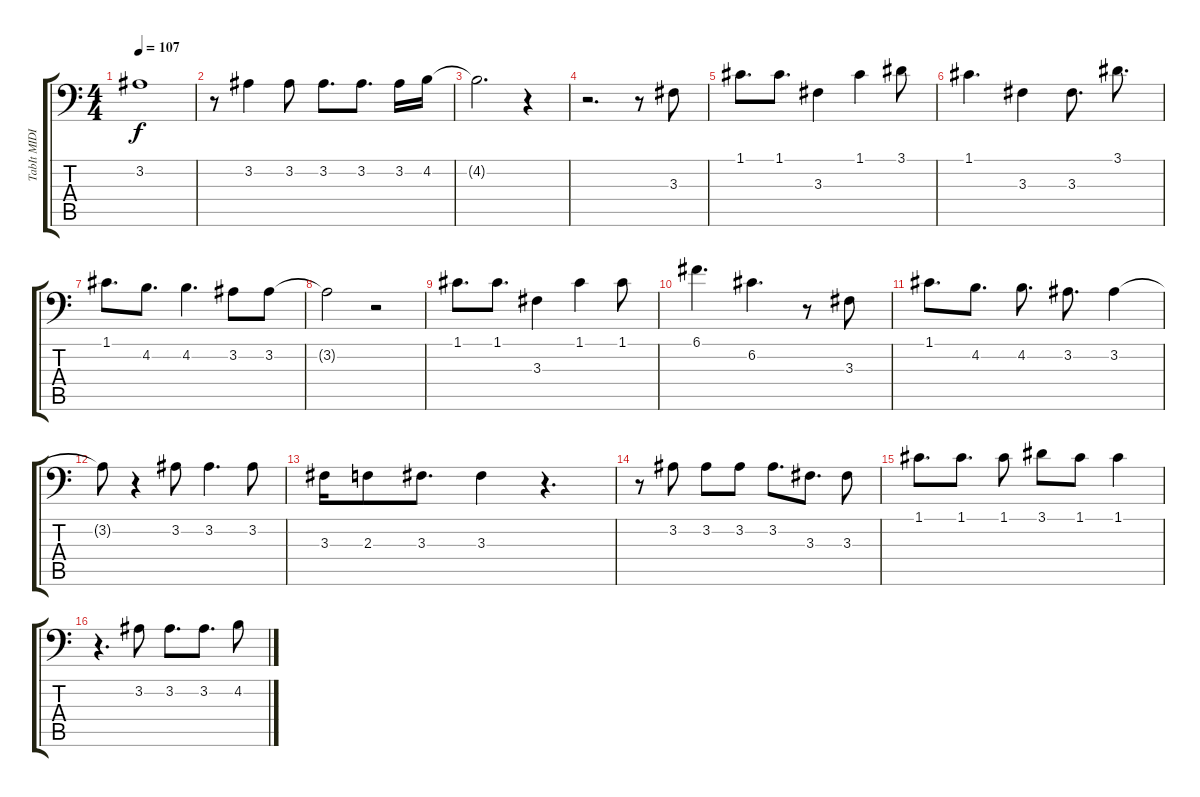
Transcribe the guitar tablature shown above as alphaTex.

\track ("TabIt MIDI - Track 1" "TabIt MIDI") {instrument oboe}
\staff {score tabs}
\tuning (C4 G3 Eb3 Bb2 F2 Bb1) {hide}
\ts (4 4)
\tempo 107
\clef f4
\ks c
3.2.1{dy f} |
r.8 3.2.4 3.2.8 3.2.8{d} 3.2.8{d} 3.2.16 4.2.16 |
4.2{t}.2{d} r.4 |
r.2{d} r.8 3.3.8 |
1.1.8{d} 1.1.8{d} 3.3.4 1.1.4 3.1.8 |
1.1.4{d} 3.3.4 3.3.8{d} 3.1.8{d} |
1.1.8{d} 4.2.8{d} 4.2.4{d} 3.2.8 3.2.8 |
3.2{t}.2 r.2 |
1.1.8{d} 1.1.8{d} 3.3.4 1.1.4 1.1.8 |
6.1.4{d} 6.2.4{d} r.8 3.3.8 |
1.1.8{d} 4.2.8{d} 4.2.8{d} 3.2.8{d} 3.2.4 |
3.2{t}.8 r.4 3.2.8 3.2.4{d} 3.2.8 |
3.3.16 2.3.8 3.3.8{d} 3.3.4 r.4{d} |
r.8 3.2.8 3.2.8 3.2.8 3.2.8{d} 3.3.8{d} 3.3.8 |
1.1.8{d} 1.1.8{d} 1.1.8 3.1.8 1.1.8 1.1.4 |
r.4{d} 3.2.8 3.2.8{d} 3.2.8{d} 4.2.8
